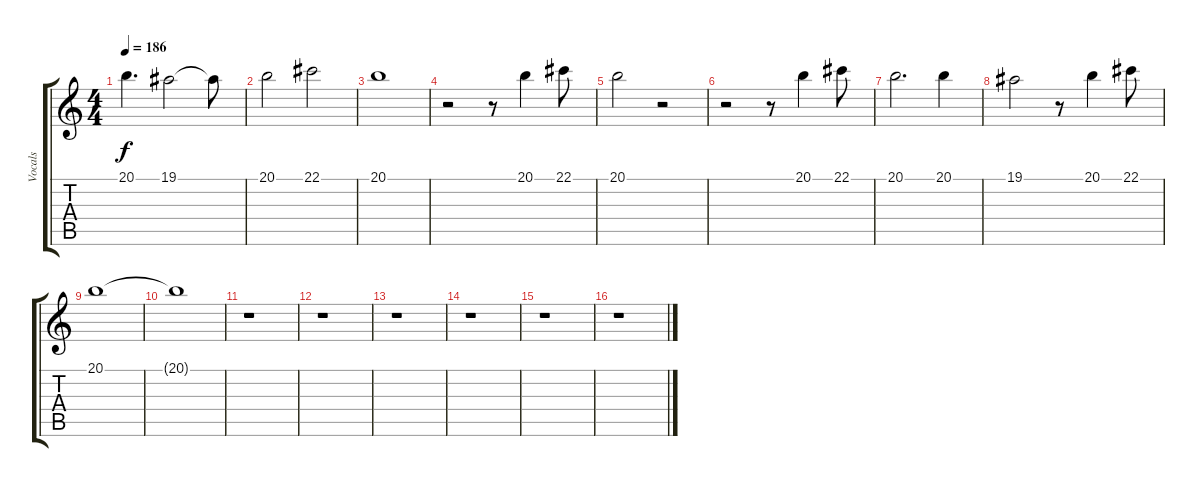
\track ("Vocals" "Vocals") {instrument trumpet}
\staff {score tabs}
\tuning (Eb4 Bb3 Gb3 Db3 Ab2 Eb2) {hide}
\ts (4 4)
\tempo 186
\clef g2
\ks c
20.1.4{d dy f} 19.1.2 19.1{t}.8 |
20.1.2 22.1.2 |
20.1.1 |
r.2 r.8 20.1.4 22.1.8 |
20.1.2 r.2 |
r.2 r.8 20.1.4 22.1.8 |
20.1.2{d} 20.1.4 |
19.1.2 r.8 20.1.4 22.1.8 |
20.1.1 |
20.1{t}.1 |
r.1 |
r.1 |
r.1 |
r.1 |
r.1 |
r.1
